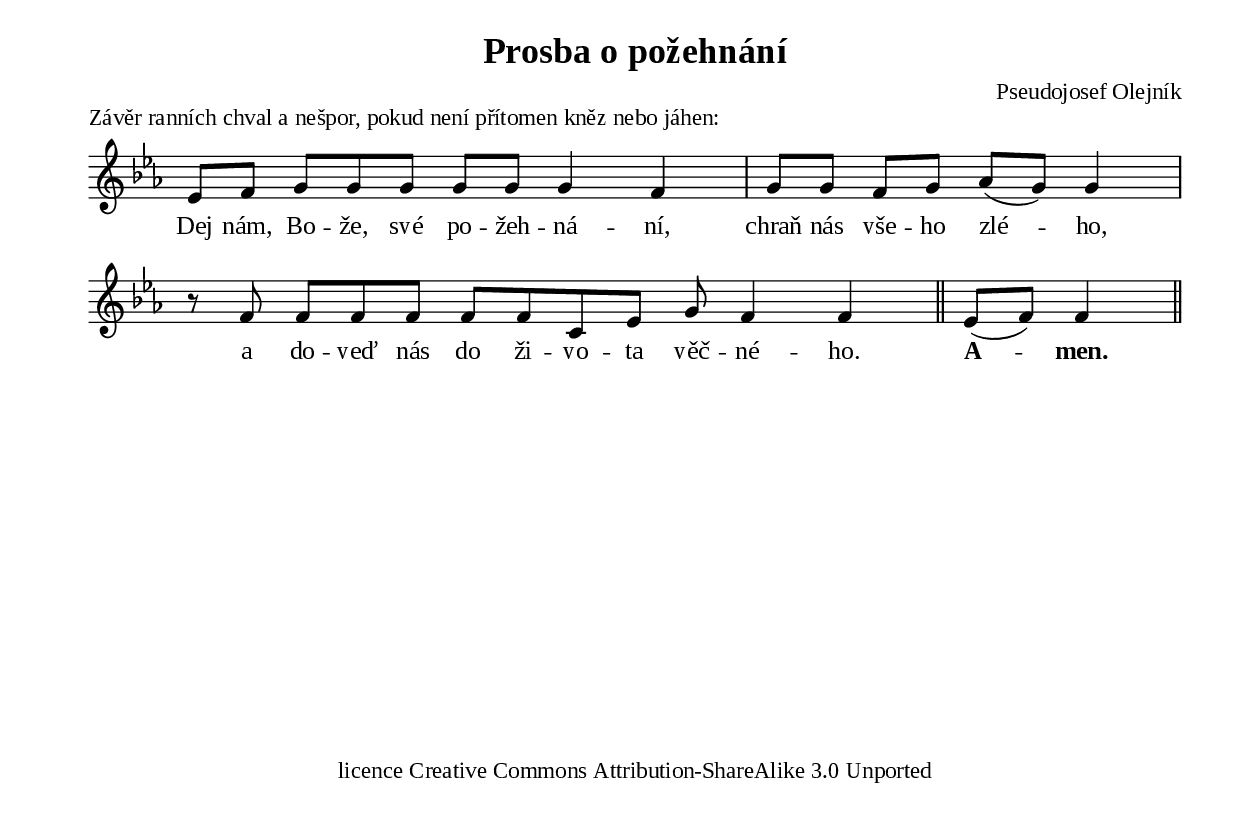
\version "2.17.6"

\header {
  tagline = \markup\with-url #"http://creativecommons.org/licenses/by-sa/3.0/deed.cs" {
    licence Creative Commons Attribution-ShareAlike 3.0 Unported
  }
}

\paper {
  #(set-paper-size "a5landscape")

  top-margin = 1\cm
  bottom-margin = 1\cm
  right-margin = 1\cm
  left-margin = 1.5\cm

  myStaffSize = #20
  #(define fonts
    (make-pango-font-tree
                          "Liberation Serif"
                          "Liberation Sans"
                          "Liberation Mono"
     (/ myStaffSize 20)))

  scoreTitleMarkup = \markup\small{
    \fill-line {
      \fromproperty #'header:quid
      \fromproperty #'header:tonus
    }
  }
}

\layout {
  indent = 0\cm
  \override Score.TimeSignature #'stencil = ##f
}


\header {
  title = "Prosba o požehnání"
  composer = "Pseudojosef Olejník"
}

\markup{
  Závěr ranních chval a nešpor, pokud není přítomen kněz nebo jáhen:
}

\score {
  \relative c' {
    \override Score.TimeSignature #'stencil = ##f
    \cadenzaOn
    \set melismaBusyProperties = #'()

    \key es \major

    es8[ f] g[ g g] g[ g] g4 f \bar "|"
    g8[ g] f[ g] as([ g)] g4 \bar "|" \break
    r8 f8 f[ f f] f[ f c es] g f4 f4 \bar "||"

    es8([ f)] f4 \bar "||"
  }
  \addlyrics {
    Dej nám, Bo -- že, své po -- žeh -- ná -- ní,
    chraň nás vše -- ho zlé -- _ ho,
    a do -- veď nás do ži -- vo -- ta věč -- né -- ho.

    \override LyricText #'font-series = #'bold
    A -- _ men.
  }
}
